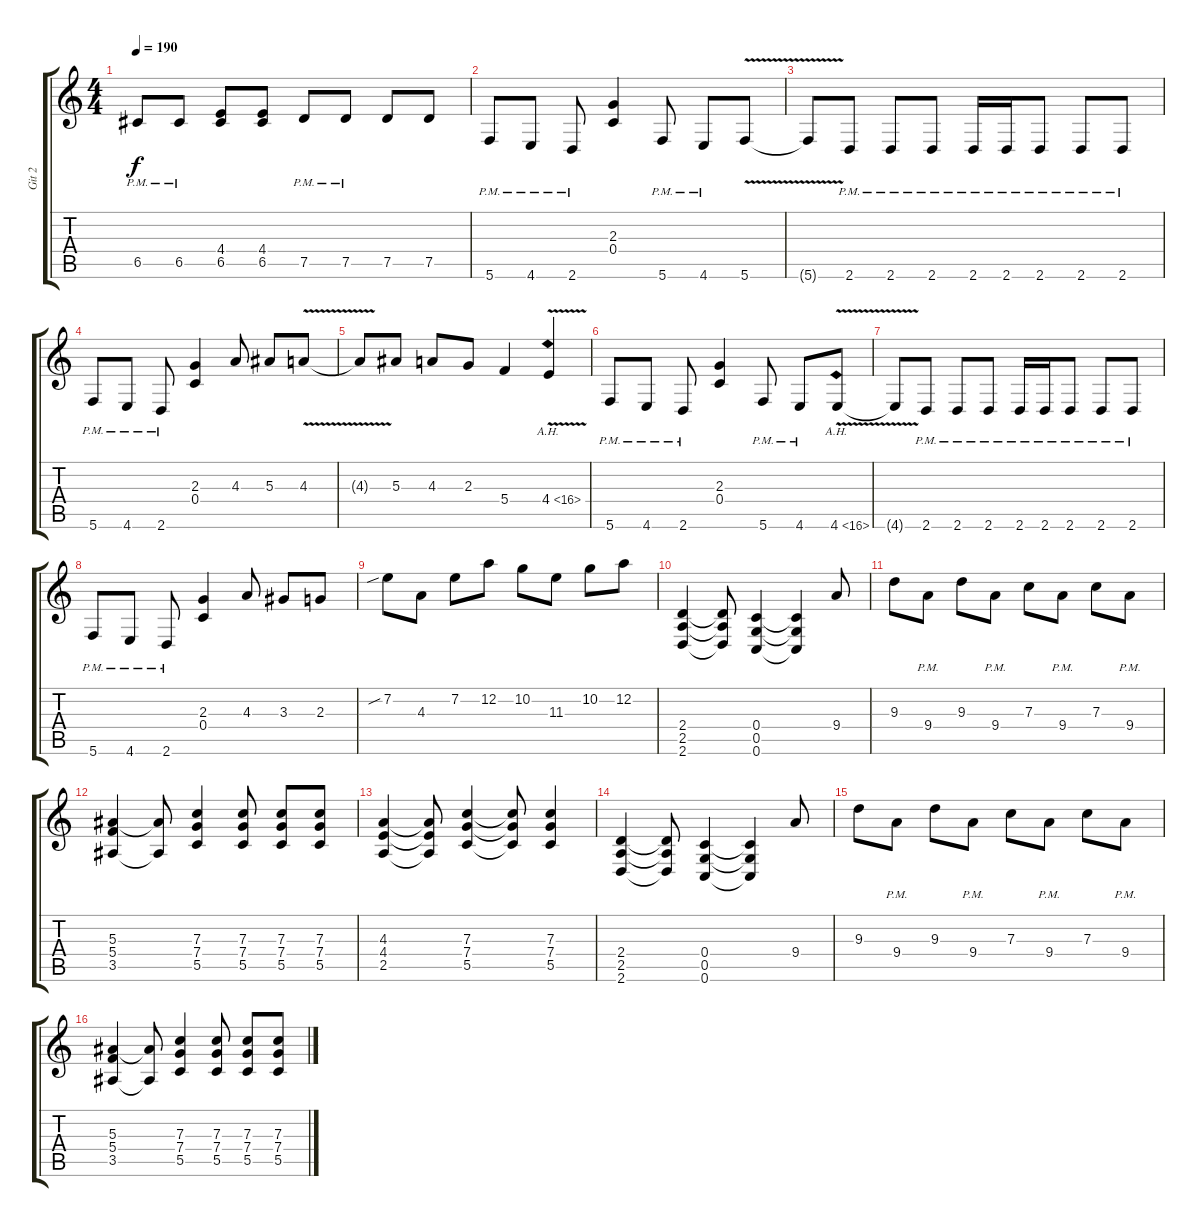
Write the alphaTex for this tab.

\track ("Git 2" "Git 2") {instrument overdrivenguitar}
\staff {score tabs}
\tuning (D4 A3 F3 C3 G2 C2) {hide}
\ts (4 4)
\tempo 190
\clef g2
\ks c
6.5{pm}.8{dy f} 6.5{pm}.8 (4.4 6.5).8 (4.4 6.5).8 7.5{pm}.8 7.5{pm}.8 7.5.8 7.5.8 |
5.6{pm}.8 4.6{pm}.8 2.6{pm}.8 (2.3 0.4).4 5.6{pm}.8 4.6{pm}.8 5.6{v}.8 |
5.6{t}.8 2.6{pm}.8 2.6{pm}.8 2.6{pm}.8 2.6{pm}.16 2.6{pm}.16 2.6{pm}.8 2.6{pm}.8 2.6{pm}.8 |
5.6{pm}.8 4.6{pm}.8 2.6{pm}.8 (2.3 0.4).4 4.3.8 5.3.8 4.3{v}.8 |
4.3{t}.8 5.3.8 4.3.8 2.3.8 5.4.4 4.4{ah 12 v}.4 |
5.6{pm}.8 4.6{pm}.8 2.6{pm}.8 (2.3 0.4).4 5.6{pm}.8 4.6{pm}.8 4.6{ah 12 v}.8 |
4.6{t}.8 2.6{pm}.8 2.6{pm}.8 2.6{pm}.8 2.6{pm}.16 2.6{pm}.16 2.6{pm}.8 2.6{pm}.8 2.6{pm}.8 |
5.6{pm}.8 4.6{pm}.8 2.6{pm}.8 (2.3 0.4).4 4.3.8 3.3.8 2.3.8 |
7.2{sib}.8 4.3.8 7.2.8 12.2.8 10.2.8 11.3.8 10.2.8 12.2.8 |
(2.4 2.5 2.6).4 (2.4{t} 2.5{t} 2.6{t}).8 (0.4 0.5 0.6).4 (0.4{t} 0.5{t} 0.6{t}).4 9.4.8 |
9.3.8 9.4{pm}.8 9.3.8 9.4{pm}.8 7.3.8 9.4{pm}.8 7.3.8 9.4{pm}.8 |
(5.3 5.4 3.5).4 (5.3{t} 3.5{t}).8 (7.3 7.4 5.5).4 (7.3 7.4 5.5).8 (7.3 7.4 5.5).8 (7.3 7.4 5.5).8 |
(4.3 4.4 2.5).4 (4.3{t} 4.4{t} 2.5{t}).8 (7.3 7.4 5.5).4 (7.3{t} 7.4{t} 5.5{t}).8 (7.3 7.4 5.5).4 |
(2.4 2.5 2.6).4 (2.4{t} 2.5{t} 2.6{t}).8 (0.4 0.5 0.6).4 (0.4{t} 0.5{t} 0.6{t}).4 9.4.8 |
9.3.8 9.4{pm}.8 9.3.8 9.4{pm}.8 7.3.8 9.4{pm}.8 7.3.8 9.4{pm}.8 |
(5.3 5.4 3.5).4 (5.3{t} 3.5{t}).8 (7.3 7.4 5.5).4 (7.3 7.4 5.5).8 (7.3 7.4 5.5).8 (7.3 7.4 5.5).8
